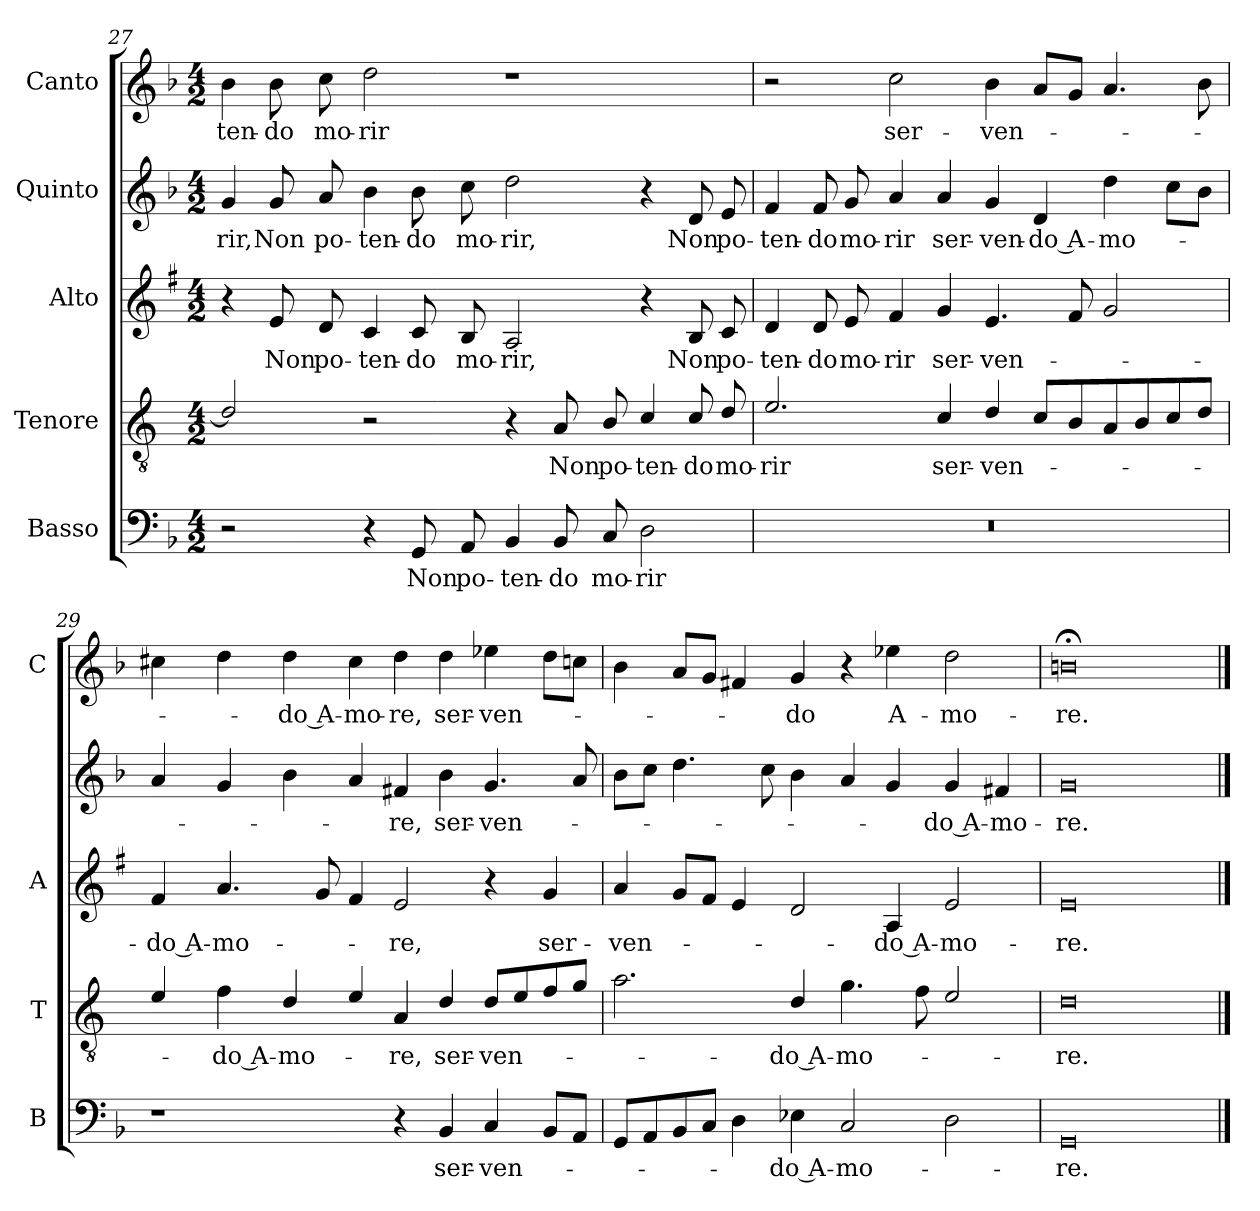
**kern	**text	**kern	**text	**kern	**text	**kern	**text	**kern	**text
*part5	*part5	*part4	*part4	*part3	*part3	*part2	*part2	*part1	*part1
*staff5	*staff5	*staff4	*staff4	*staff3	*staff3	*staff2	*staff2	*staff1	*staff1
*I"Basso	*	*I"Tenore	*	*I"Alto	*	*I"Quinto	*	*I"Canto	*
*I'B	*	*I'T	*	*I'A	*	*	*	*I'C	*
!!LO:LB:g=z
*clefF4	*	*clefGv2	*	*clefG2	*	*clefG2	*	*clefG2	*
*	*	*ITrd4c7	*	*ITrd1c2	*	*	*	*	*
*k[b-]	*	*k[b-]	*	*k[b-]	*	*k[b-]	*	*k[b-]	*
*F:	*	*F:	*	*F:	*	*F:	*	*F:	*
*M4/2	*	*M4/2	*	*M4/2	*	*M4/2	*	*M4/2	*
=27	=27	=27	=27	=27	=27	=27	=27	=27	=27
!	!	!	!	!	!	!	!LO:LY:b	!	!LO:LY:b
2r	.	2G/]	.	4r	.	4g/	-rir,	4b-\	-ten-
!	!	!	!	!	!LO:LY:b	!	!LO:LY:b	!	!LO:LY:b
.	.	.	.	8d/	Non	8g/	Non	8b-\	-do
!	!	!	!	!	!LO:LY:b	!	!LO:LY:b	!	!LO:LY:b
.	.	.	.	8c/	po-	8a/	po-	8cc\	mo-
!	!	!	!	!	!LO:LY:b	!	!LO:LY:b	!	!LO:LY:b
4r	.	2r	.	4B-/	-ten-	4b-\	-ten-	2dd\	-rir
!	!LO:LY:b	!	!	!	!LO:LY:b	!	!LO:LY:b	!	!
8GG/	Non	.	.	8B-/	-do	8b-\	-do	.	.
!	!LO:LY:b	!	!	!	!LO:LY:b	!	!LO:LY:b	!	!
8AA/	po-	.	.	8A/	mo-	8cc\	mo-	.	.
!	!LO:LY:b	!	!	!	!LO:LY:b	!	!LO:LY:b	!	!
4BB-/	-ten-	4r	.	2G/	-rir,	2dd\	-rir,	1r	.
!	!LO:LY:b	!	!LO:LY:b	!	!	!	!	!	!
8BB-/	-do	8D/	Non	.	.	.	.	.	.
!	!LO:LY:b	!	!LO:LY:b	!	!	!	!	!	!
8C/	mo-	8E/	po-	.	.	.	.	.	.
!	!LO:LY:b	!	!LO:LY:b	!	!	!	!	!	!
2D\	-rir	4F/	-ten-	4r	.	4r	.	.	.
!	!	!	!LO:LY:b	!	!LO:LY:b	!	!LO:LY:b	!	!
.	.	8F/	-do	8A/	Non	8d/	Non	.	.
!	!	!	!LO:LY:b	!	!LO:LY:b	!	!LO:LY:b	!	!
.	.	8G/	mo-	8B-/	po-	8e/	po-	.	.
=28	=28	=28	=28	=28	=28	=28	=28	=28	=28
!	!	!	!LO:LY:b	!	!LO:LY:b	!	!LO:LY:b	!	!
0r	.	2.A/	-rir	4c/	-ten-	4f/	-ten-	2r	.
!	!	!	!	!	!LO:LY:b	!	!LO:LY:b	!	!
.	.	.	.	8c/	-do	8f/	-do	.	.
!	!	!	!	!	!LO:LY:b	!	!LO:LY:b	!	!
.	.	.	.	8d/	mo-	8g/	mo-	.	.
!	!	!	!	!	!LO:LY:b	!	!LO:LY:b	!	!LO:LY:b
.	.	.	.	4e/	-rir	4a/	-rir	2cc\	ser-
!	!	!	!LO:LY:b	!	!LO:LY:b	!	!LO:LY:b	!	!
.	.	4F/	ser-	4f/	ser-	4a/	ser-	.	.
!	!	!	!LO:LY:b	!	!LO:LY:b	!	!LO:LY:b	!	!LO:LY:b
.	.	4G/	-ven-	4.d/	-ven-	4g/	-ven-	4b-\	-ven-
!	!	!	!	!	!	!	!LO:LY:b	!	!
.	.	8F/L	.	.	.	4d/	-do A-	8a/L	.
.	.	8E/	.	8e/	.	.	.	8g/J	.
!	!	!	!	!	!	!	!LO:LY:b	!	!
.	.	8D/	.	2f/	.	4dd\	-mo-	4.a/	.
.	.	8E/	.	.	.	.	.	.	.
.	.	8F/	.	.	.	8cc\L	.	.	.
.	.	8G/J	.	.	.	8b-\J	.	8b-\	.
!!LO:LB:g=z
=29	=29	=29	=29	=29	=29	=29	=29	=29	=29
!	!	!	!	!	!LO:LY:b	!	!	!	!
1r	.	4A/	.	4e/	-do A-	4a/	.	4cc#X\	.
!	!	!	!LO:LY:b	!	!LO:LY:b	!	!	!	!
.	.	4B-\	-do A-	4.g/	-mo-	4g/	.	4dd\	.
!	!	!	!LO:LY:b	!	!	!	!	!	!LO:LY:b
.	.	4G/	-mo-	.	.	4b-\	.	4dd\	-do A-
.	.	.	.	8f/	.	.	.	.	.
!	!	!	!	!	!	!	!	!	!LO:LY:b
.	.	4A/	.	4e/	.	4a/	.	4cc#\	-mo-
!	!	!	!LO:LY:b	!	!LO:LY:b	!	!LO:LY:b	!	!LO:LY:b
4r	.	4D/	-re,	2d/	-re,	4f#X/	-re,	4dd\	-re,
!	!LO:LY:b	!	!LO:LY:b	!	!	!	!LO:LY:b	!	!LO:LY:b
4BB-/	ser-	4G/	ser-	.	.	4b-\	ser-	4dd\	ser-
!	!LO:LY:b	!	!LO:LY:b	!	!	!	!LO:LY:b	!	!LO:LY:b
4C/	-ven-	8G/L	-ven-	4r	.	4.g/	-ven-	4ee-X\	-ven-
.	.	8A/	.	.	.	.	.	.	.
!	!	!	!	!	!LO:LY:b	!	!	!	!
8BB-/L	.	8B-/	.	4f/	ser-	.	.	8dd\L	.
8AA/J	.	8c/J	.	.	.	8a/	.	8ccn\J	.
=30	=30	=30	=30	=30	=30	=30	=30	=30	=30
!	!	!	!	!	!LO:LY:b	!	!	!	!
8GG/L	.	2.d\	.	4g/	-ven-	8b-\L	.	4b-\	.
8AA/	.	.	.	.	.	8cc\J	.	.	.
8BB-/	.	.	.	8f/L	.	4.dd\	.	8a/L	.
8C/J	.	.	.	8e/J	.	.	.	8g/J	.
4D\	.	.	.	4d/	.	.	.	4f#X/	.
.	.	.	.	.	.	8cc\	.	.	.
!	!LO:LY:b	!	!LO:LY:b	!	!	!	!	!	!LO:LY:b
4E-X\	-do A-	4G/	-do A-	2c/	.	4b-\	.	4g/	-do
!	!LO:LY:b	!	!LO:LY:b	!	!	!	!	!	!
2C/	-mo-	4.c\	-mo-	.	.	4a/	.	4r	.
!	!	!	!	!	!LO:LY:b	!	!	!	!LO:LY:b
.	.	.	.	4G/	-do A-	4g/	.	4ee-X\	A-
.	.	8B-\	.	.	.	.	.	.	.
!	!	!	!	!	!LO:LY:b	!	!LO:LY:b	!	!LO:LY:b
2D\	.	2A/	.	2d/	-mo-	4g/	-do A-	2dd\	-mo-
!	!	!	!	!	!	!	!LO:LY:b	!	!
.	.	.	.	.	.	4f#X/	-mo-	.	.
=31	=31	=31	=31	=31	=31	=31	=31	=31	=31
!	!LO:LY:b	!	!LO:LY:b	!	!LO:LY:b	!	!LO:LY:b	!	!LO:LY:b
0GG	-re.	0G	-re.	0d	-re.	0g	-re.	0bn;<	-re.
==	==	==	==	==	==	==	==	==	==
*-	*-	*-	*-	*-	*-	*-	*-	*-	*-
